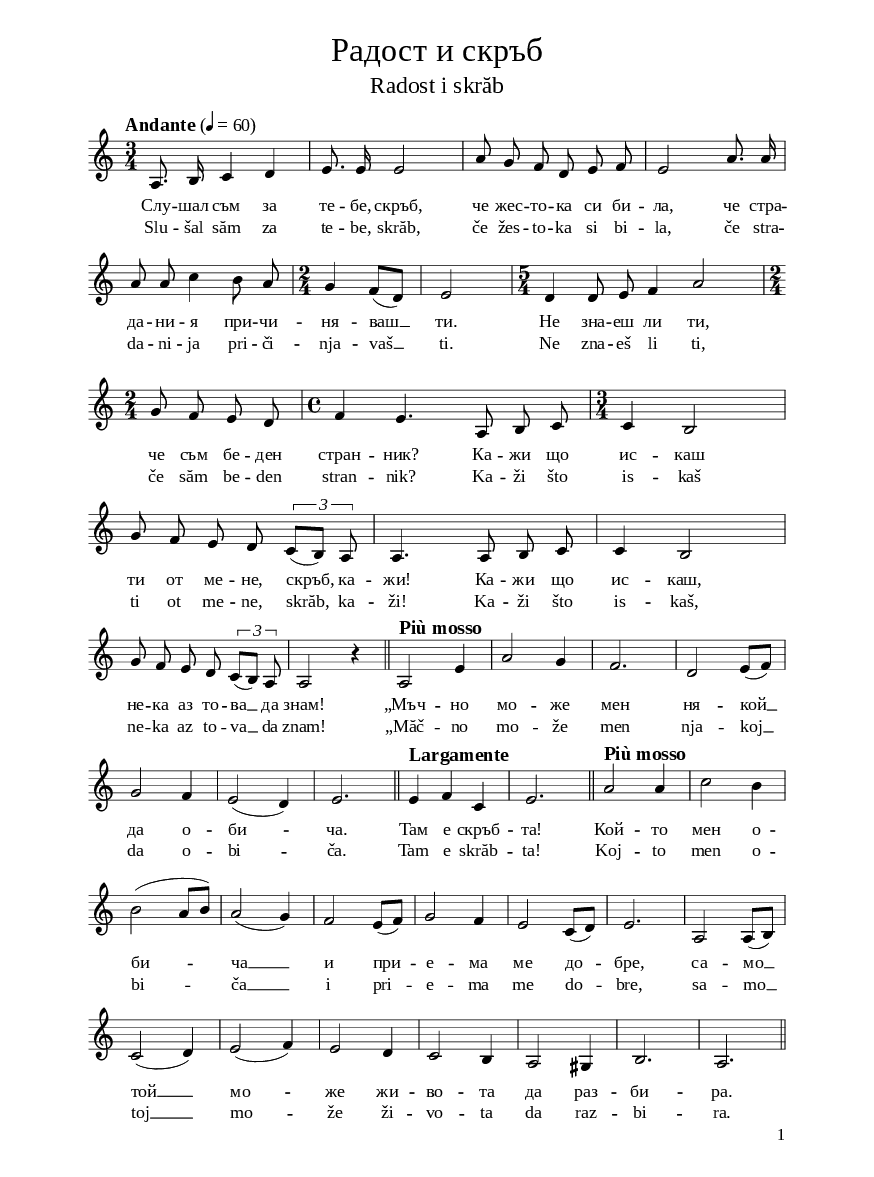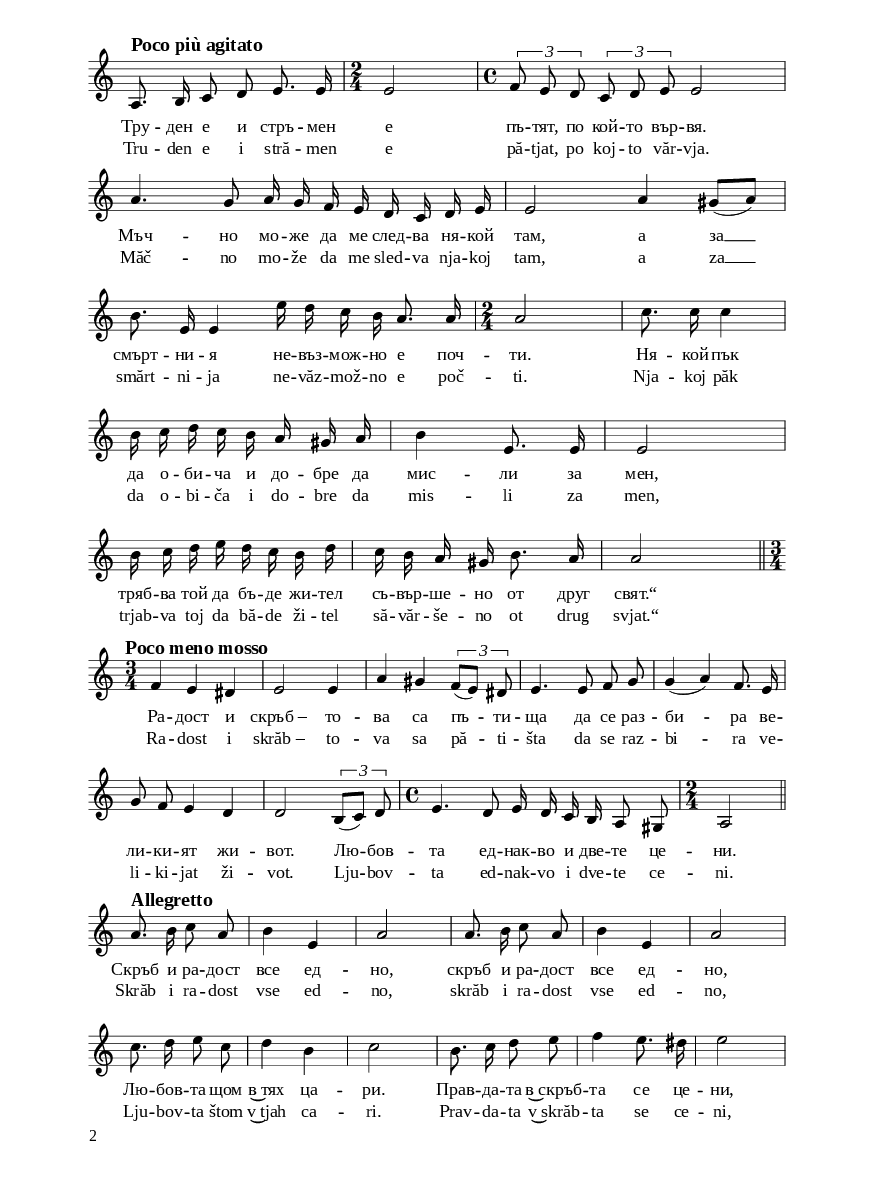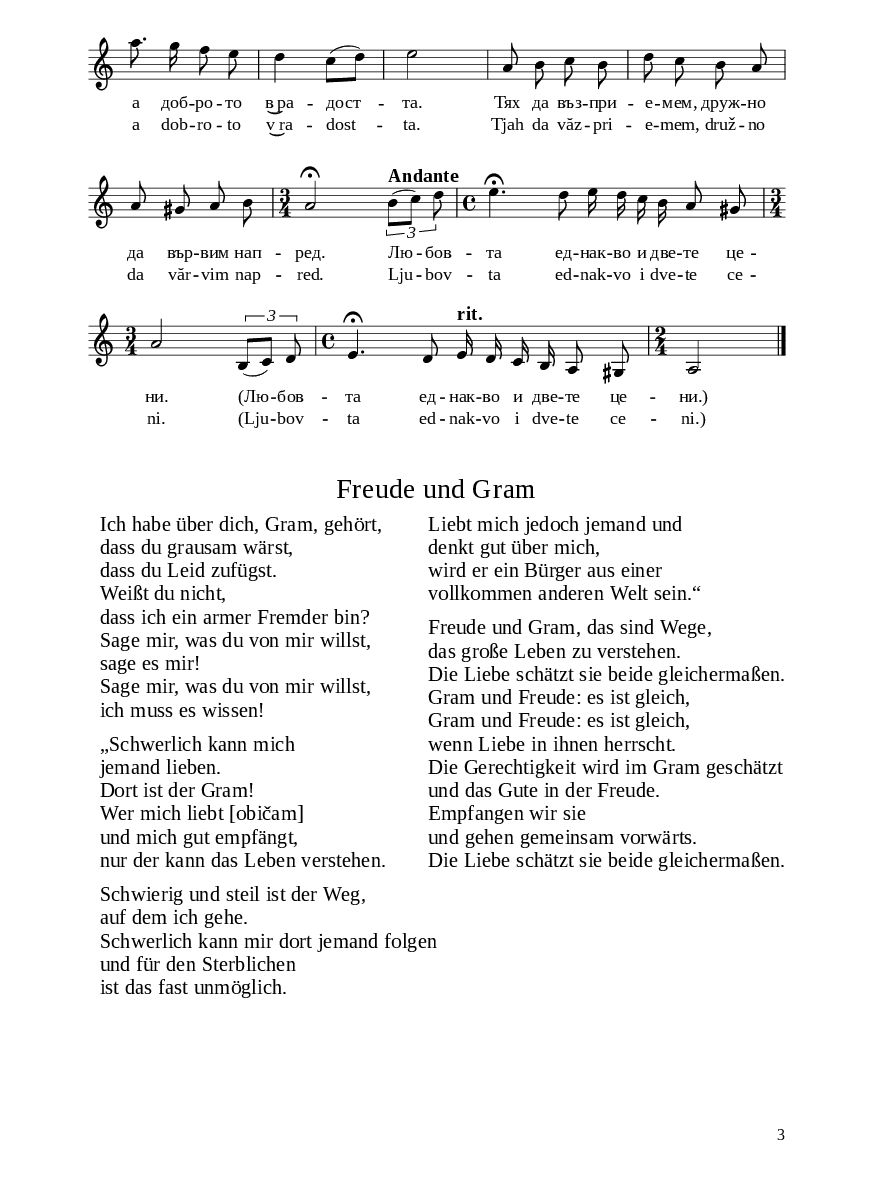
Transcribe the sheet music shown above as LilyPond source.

\version "2.24.4"

\include "include/globals.ily"

\bookpart {
  \label #'ref122
  \tocItem \markup "Радост и скръб – Radost i skrăb "
  \paper {
    print-all-headers = ##t
    print-page-number = ##t
    print-first-page-number = ##t

    % put page numbers on the bottom
    oddHeaderMarkup = \markup ""
    evenHeaderMarkup = \markup ""
    oddFooterMarkup = \markup
    \fill-line {
      ""
      \if \should-print-page-number \fromproperty #'page:page-number-string
    }
    evenFooterMarkup = \markup
    \fill-line {
      \if \should-print-page-number \fromproperty #'page:page-number-string
      ""
    }

    left-margin = 1.5\cm
    right-margin = 1.5\cm
    top-margin = 1.2\cm
    bottom-margin = 1.0\cm
    ragged-bottom = ##t % do not spread the staves to fill the whole vertical space

    % change distance between staves
    system-system-spacing =
    #'((basic-distance . 19)
       (minimum-distance . 8)
       (padding . 2)
       (stretchability . 12))
  }

  \header {
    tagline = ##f
  }
  \score {
    \include "include/score-layout.ily"

    \new Staff \relative c' {
      \clef treble
      \key a \minor
      \time 3/4
      \tempoFunc "Andante" 4 "60"
      \autoBeamOff
      a8.  b16  c4  d4 | % 2
      e8.  e16  e2 | % 3
      a8  g8  f8  d8  e8
      f8 |  % 4
      e2  a8.  a16  | \break % 5
      a8  a8  c4  b8  a8 | % 6
      \time 2/4  | % 6
      g4  f8 [(  d8 )] | % 7
      e2 | % 8
      \time 5/4  | % 8
      d4  d8  e8  f4  a2 | \break % 9
      \time 2/4  | % 9
      g8  f8  e8  d8   | \time 4/4 f4
      e4.  a,8  b8  c8 | % 11
      \time 3/4 c4  b2  | \break % 12
      g'8  f8  e8  d8
      \tuplet 3/2 { c8 ( [  b8 )]  a8  }
      |  % 13
      a4.  a8  b8  c8 | % 14
      c4  b2  \break | % 15
      g'8  f8  e8  d8
      \tuplet 3/2 { c8 ( [  b8] ) a8 }
      | % 16
      a2 r4 \bar "||" % 17
      \tempo"Più mosso" a2 e'4 | % 18
      a2  g4 | % 19
      f2. |
      d2  e8 ( [  f8 ) ] | \break % 21
      g2  f4 |  % 22
      e2 (  d4 ) | % 23
      e2. \bar "||" |
      \tempo"Largamente" e4 f4  c4  | % 25
      e2. \bar "||"
      \tempo "Più mosso" a2 a4 | % 27
      c2  b4  | \break % 28
      b2 (  a8 [  b8 ) ] | % 29
      a2 (  g4 ) |
      f2  e8 ( [  f8 ) ] | % 31
      g2  f4 | % 32
      e2  c8 ( [  d8 ) ] | % 33
      e2. | % 34
      a,2  a8 ( [  b8 ) ] \break | % 35
      c2 (  d4 ) | % 36
      e2 (  f4 ) | % 37
      e2  d4 | % 38
      c2  b4 | % 39
      a2  gis4 |
      b2. | % 41
      a2. \bar "||"
      \break  | % 42
      \pageBreak
      \tempo"Poco più agitato" a8. b16
      c8  d8  e8.  e16 | % 43
      \time 2/4  | % 43
      e2 | % 44
      \time 4/4  | % 44
      \tuplet 3/2 {f8   e8  d8 }
      \tuplet 3/2 {c8  d8  e8 }
      e2  |
      a4.  g8  a16  g16  f16
      e16  d16  c16  d16  e16 | % 46
      e2  a4  gis8 ( [  a8 ) ] \break | % 47
      b8.  e,16  e4  e'16
      d16  c16  b16  a8.  a16 |  % 48
      \time 2/4  | % 48
      a2 |   % 49
      c8.  c16  c4  \break |
      b16  c16  d16  c16
      b16  a16  gis16  a16 | % 51
      b4  e,8.  e16 | % 52
      e2  | \break % 53
      b'16  c16  d16  e16
      d16  c16  b16  d16 |  % 54
      c16  b16  a16  gis16
      b8.  a16 | % 55
      a2 \break \bar "||" | % 56
      \time 3/4  | % 56
      \tempo "Poco meno mosso" f4 e4
      dis4 | % 57
      e2  e4 | % 58
      a4  gis4
      \tuplet 3/2 { f8 ( [  e8 ] )  dis8  }
      | % 59
      e4.  e8  f8  g8 |
      g4 (  a4 )  f8.  e16  | \break % 61
      g8  f8  e4  d4 | % 62
      d2
      \tuplet 3/2 { b8 ( [  c8 ) ]  d8  }
      | % 63
      \time 4/4 e4.  d8  e16  d16  c16
      b16  a8  gis8 | % 64
      \time 2/4 a2 \bar "||"  \break | % 65
      \tempo"Allegretto" a'8. b16
      c8  a8  | % 66
      b4  e,4  | % 67
      a2  | % 68
      a8.  b16  c8  a8  | % 69
      b4  e,4  |
      a2  \break  | % 71

      c8.  d16  e8  c8  | % 72
      d4  b4  | % 73
      c2  | % 74
      b8.  c16  d8  e8  | % 75
      f4  e8.  dis16  | % 76
      e2  \break  | % 77
      \pageBreak
      a8. g16 f8 e8  | % 78
      d4 c8 ( [ d8 ) ] | % 79
      e2 |
      a,8 b8 c8 b8  | % 81
      d8 c8 b8  a8  \break | % 82

      a8  gis8  a8 b8 | % 83
      \time 3/4  | % 83
      a2 ^\fermata
      \tuplet 3/2 { \tempo "Andante" b8 ( [ c8 ) ] d8  }
      \time 4/4  | % 84
      e4. \fermata
      d8 e16  d16 c16  b16
      a8 gis8 | \break % 85

      \time 3/4 a2

      \tuplet 3/2 {

        b,8
        ( [ c8 ) ] d8
      } |
      \time 4/4   % 84
      e4. \fermata
      d8 \tempo "rit." e16  d16 c16  b16
      a8 gis8 |
      \time 2/4
      a2

      \bar "|."
    }

    \addlyrics {
      Слу -- шал съм за те -- бе, скръб,
      че жес -- то -- ка си би -- ла, че
      стра -- да -- ни -- я при -- чи -- ня
      -- ваш __  ти. Не зна -- еш ли ти,
      че съм бе -- ден стран -- ник? Ка
      -- жи що ис -- каш ти от ме -- не,
      скръб, ка -- жи! Ка -- жи що
      ис -- каш, не -- ка аз то -- ва __
      да знам! „Мъч -- но мо -- же
      мен ня -- кой __  да о -- би
      -- ча. Там е скръб -- та! Кой --
      то мен о -- би  --  ча __
      и при  -- е -- ма ме до  --
      бре, са -- мо __ той __ мо
      -- же жи -- во -- та да раз -- би
      -- ра. Тру -- ден е и стръ -- мен
      е пъ -- тят, по кой -- то вър --
      вя. Мъч -- но мо -- же да ме след
      -- ва ня -- кой там, а за __
      смърт -- ни -- я не -- въз -- мож --
      но е поч -- ти. Ня -- кой пък да
      о -- би -- ча и до -- бре да мис --
      ли за мен, тряб  -- ва той да бъ
      -- де жи -- тел съ -- вър -- ше -- но
      от друг свят.“ Ра -- дост и
      "скръб –" то -- ва са пъ  -- ти --
      ща да се раз -- би -- ра ве --
      ли -- ки -- ят жи -- вот. Лю  --
      бов -- та ед -- нак -- во и две --
      те це -- ни. Скръб и ра -- дост
      все ед -- но, скръб и ра -- дост
      все ед -- но, Лю -- бов -- та щом
      в~тях ца -- ри. Прав -- да -- та
      в~скръб -- та се це -- ни, а доб
      -- ро -- то в~ра -- дост  -- та.
      Тях да въз -- при -- е -- мем, друж
      -- но да вър -- вим нап -- ред. Лю
      -- бов -- та ед -- нак -- во и
      две -- те це -- ни. (Лю
      -- бов -- та ед -- нак -- во и
      две -- те це -- ни.)
    }

    \addlyrics {
      Slu -- šal săm za te -- be, skrăb,
      če žes -- to -- ka si bi -- la, če
      stra -- da -- ni -- ja pri -- či -- nja
      -- vaš __  ti. Ne zna -- eš li ti,
      če săm be -- den stran -- nik? Ka
      -- ži što is -- kaš ti ot me -- ne,
      skrăb, ka -- ži! Ka -- ži što
      is -- kaš, ne -- ka az to -- va __
      da znam! „Măč -- no mo -- že
      men nja -- koj __  da o -- bi
      -- ča. Tam e skrăb -- ta! Koj --
      to men o -- bi  --  ča __
      i pri  -- e -- ma me do  --
      bre, sa -- mo __ toj __ mo
      -- že ži -- vo -- ta da raz -- bi
      -- ra. Tru -- den e i stră -- men
      e pă -- tjat, po koj -- to văr --
      vja. Măč -- no mo -- že da me sled
      -- va nja -- koj tam, a za __
      smărt -- ni -- ja ne -- văz -- mož --
      no e poč -- ti. Nja -- koj păk da
      o -- bi -- ča i do -- bre da mis --
      li za men, trjab  -- va toj da bă
      -- de ži -- tel să -- văr -- še -- no
      ot drug svjat.“ Ra -- dost i
      "skrăb –" to -- va sa pă  -- ti --
      šta da se raz -- bi -- ra ve --
      li -- ki -- jat ži -- vot. Lju  --
      bov -- ta ed -- nak -- vo i dve --
      te ce -- ni. Skrăb i ra -- dost
      vse ed -- no, skrăb i ra -- dost
      vse ed -- no, Lju -- bov -- ta štom
      v~tjah ca -- ri. Prav -- da -- ta
      v~skrăb -- ta se ce -- ni, a dob
      -- ro -- to v~ra -- dost  -- ta.
      Tjah da văz -- pri -- e -- mem, druž
      -- no da văr -- vim nap -- red. Lju
      -- bov -- ta ed -- nak -- vo i
      dve -- te ce -- ni. (Lju
      -- bov -- ta ed -- nak -- vo i
      dve -- te ce -- ni.)
    }

    \header {
      title = \titleFunc "Радост и скръб" "Radost i skrăb"
    }

    \midi{}

  } % score

  \markup \vspace #2

  % include foreign translation(s) of the song
  \version "2.24.4"

\markup \fill-line { \fontsize #deTitleFontSize "Freude und Gram" }
\markup \null
\markup \null
\markup \abs-fontsize #10 {
      \fill-line {
  \override #`(baseline-skip . ,deCoupletBaselineSkip)

  \column {

    \line { " " Ich habe über dich, Gram, gehört,   }
    \line { " " dass du grausam wärst,   }
    \line { " " dass du Leid zufügst.   }
    \line { " " Weißt du nicht,  }
    \line { " " dass ich ein armer Fremder bin?   }
    \line { " " Sage mir, was du von mir willst,   }
    \line { " " sage es mir!  }
    \line { " " Sage mir, was du von mir willst,   }
    \line { " " ich muss es wissen!  }

    \vspace #0.5

    \line { " " „Schwerlich kann mich}
    \line { " "  jemand lieben.   }
    \line { " " Dort ist der Gram!  }
    \line { " " Wer mich liebt [običam] }
    \line { " " und mich gut empfängt,  }
    \line { " " nur der kann das Leben verstehen.   }

    \vspace #0.5

    \line { " " Schwierig und steil ist der Weg,   }
    \line { " " auf dem ich gehe.   }
    \line { " " Schwerlich kann mir dort jemand folgen   }
    \line { " " und für den Sterblichen   }
    \line { " " ist das fast unmöglich.  }


  }

\hspace #-5
  \override #`(baseline-skip . ,deCoupletBaselineSkip)
  \column {

    \line { " " Liebt mich jedoch jemand und   }
    \line { " " denkt gut über mich,  }
    \line { " " wird er ein Bürger aus einer }
    \line { " " vollkommen anderen Welt sein.“}

    \vspace #0.5

    \line { " " Freude und Gram, das sind Wege,   }
    \line { " " das große Leben zu verstehen.   }
    \line { " " Die Liebe schätzt sie beide gleichermaßen.  }
    \line { " " Gram und Freude: es ist gleich,  }
    \line { " " Gram und Freude: es ist gleich,  }
    \line { " " wenn Liebe in ihnen herrscht.  }
    \line { " " Die Gerechtigkeit wird im Gram geschätzt  }
    \line { " " und das Gute in der Freude.   }
    \line { " " Empfangen wir sie   }
    \line { " " und gehen gemeinsam vorwärts.  }
    \line { " " Die Liebe schätzt sie beide gleichermaßen.  }

  }

}
}


} % bookpart
